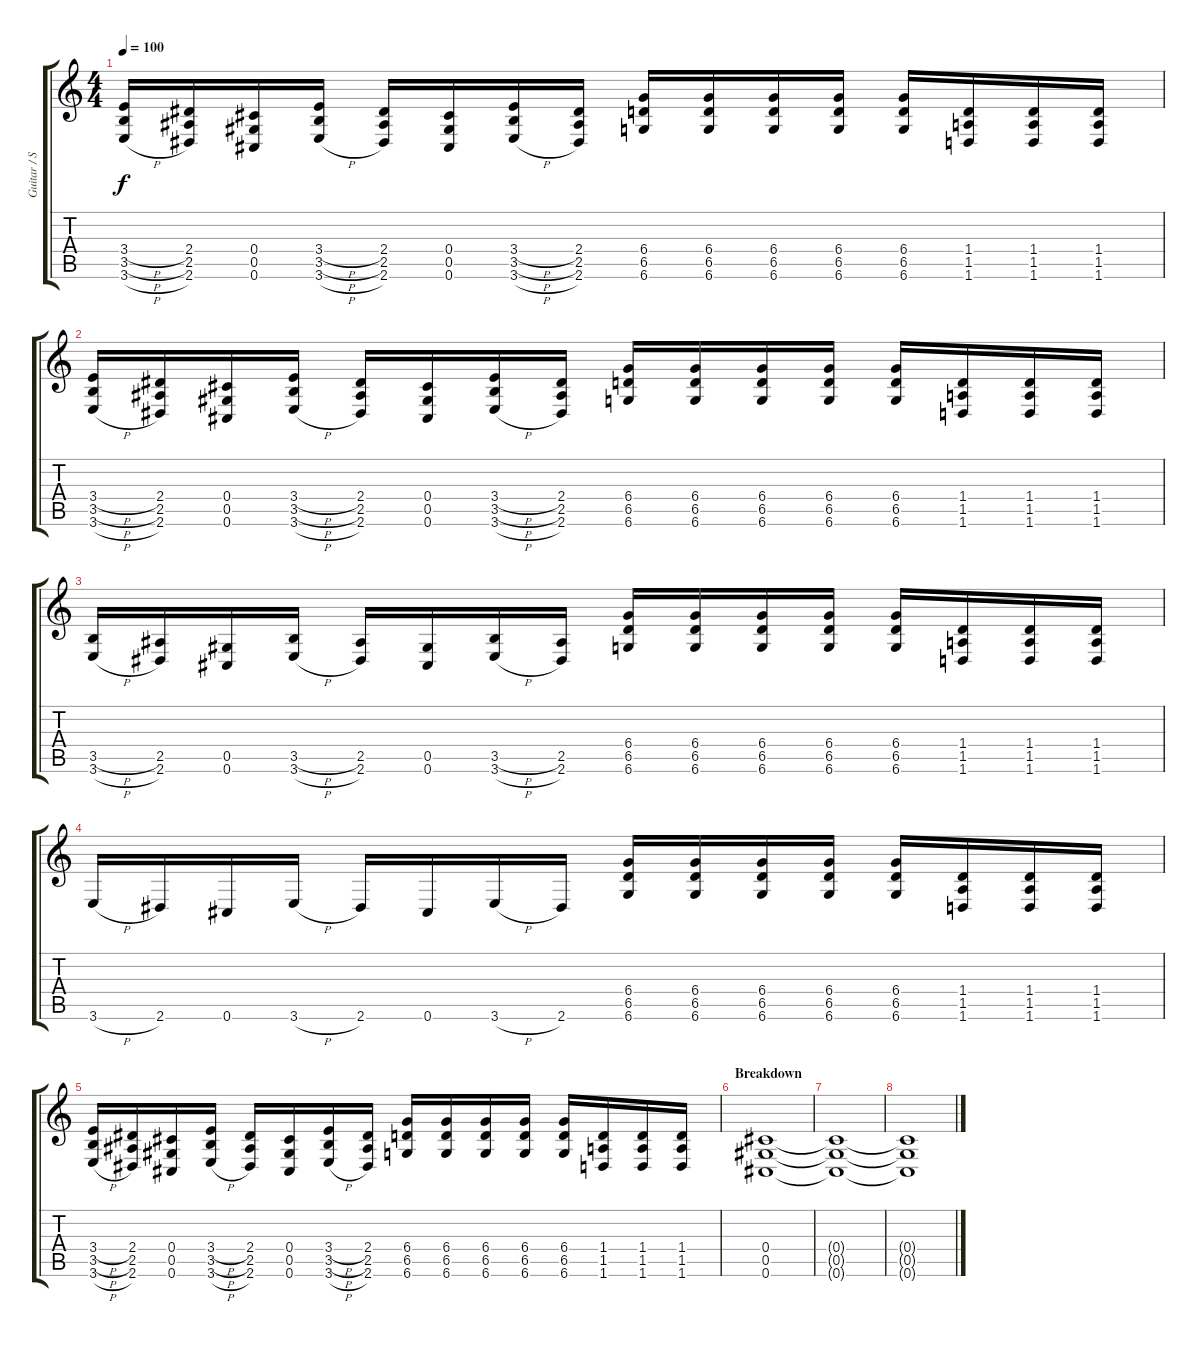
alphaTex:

\track ("Guitar / Stef Carpenter" "Guitar / S") {instrument distortionguitar}
\staff {score tabs}
\tuning (Eb4 Bb3 Gb3 Db3 Ab2 Db2) {hide}
\ts (4 4)
\tempo 100
\clef g2
\ks c
(3.4{h} 3.5{h} 3.6{h}).16{dy f} (2.4 2.5 2.6).16 (0.4 0.5 0.6).16 (3.4{h} 3.5{h} 3.6{h}).16 (2.4 2.5 2.6).16 (0.4 0.5 0.6).16 (3.4{h} 3.5{h} 3.6{h}).16 (2.4 2.5 2.6).16 (6.4 6.5 6.6).16 (6.4 6.5 6.6).16 (6.4 6.5 6.6).16 (6.4 6.5 6.6).16 (6.4 6.5 6.6).16 (1.4 1.5 1.6).16 (1.4 1.5 1.6).16 (1.4 1.5 1.6).16 |
(3.4{h} 3.5{h} 3.6{h}).16 (2.4 2.5 2.6).16 (0.4 0.5 0.6).16 (3.4{h} 3.5{h} 3.6{h}).16 (2.4 2.5 2.6).16 (0.4 0.5 0.6).16 (3.4{h} 3.5{h} 3.6{h}).16 (2.4 2.5 2.6).16 (6.4 6.5 6.6).16 (6.4 6.5 6.6).16 (6.4 6.5 6.6).16 (6.4 6.5 6.6).16 (6.4 6.5 6.6).16 (1.4 1.5 1.6).16 (1.4 1.5 1.6).16 (1.4 1.5 1.6).16 |
(3.5{h} 3.6{h}).16 (2.5 2.6).16 (0.5 0.6).16 (3.5{h} 3.6{h}).16 (2.5 2.6).16 (0.5 0.6).16 (3.5{h} 3.6{h}).16 (2.5 2.6).16 (6.4 6.5 6.6).16 (6.4 6.5 6.6).16 (6.4 6.5 6.6).16 (6.4 6.5 6.6).16 (6.4 6.5 6.6).16 (1.4 1.5 1.6).16 (1.4 1.5 1.6).16 (1.4 1.5 1.6).16 |
3.6{h}.16 2.6.16 0.6.16 3.6{h}.16 2.6.16 0.6.16 3.6{h}.16 2.6.16 (6.4 6.5 6.6).16 (6.4 6.5 6.6).16 (6.4 6.5 6.6).16 (6.4 6.5 6.6).16 (6.4 6.5 6.6).16 (1.4 1.5 1.6).16 (1.4 1.5 1.6).16 (1.4 1.5 1.6).16 |
(3.4{h} 3.5{h} 3.6{h}).16 (2.4 2.5 2.6).16 (0.4 0.5 0.6).16 (3.4{h} 3.5{h} 3.6{h}).16 (2.4 2.5 2.6).16 (0.4 0.5 0.6).16 (3.4{h} 3.5{h} 3.6{h}).16 (2.4 2.5 2.6).16 (6.4 6.5 6.6).16 (6.4 6.5 6.6).16 (6.4 6.5 6.6).16 (6.4 6.5 6.6).16 (6.4 6.5 6.6).16 (1.4 1.5 1.6).16 (1.4 1.5 1.6).16 (1.4 1.5 1.6).16 |
\section ("" "Breakdown")
(0.4 0.5 0.6).1 |
(0.4{t} 0.5{t} 0.6{t}).1 |
(0.4{t} 0.5{t} 0.6{t}).1
